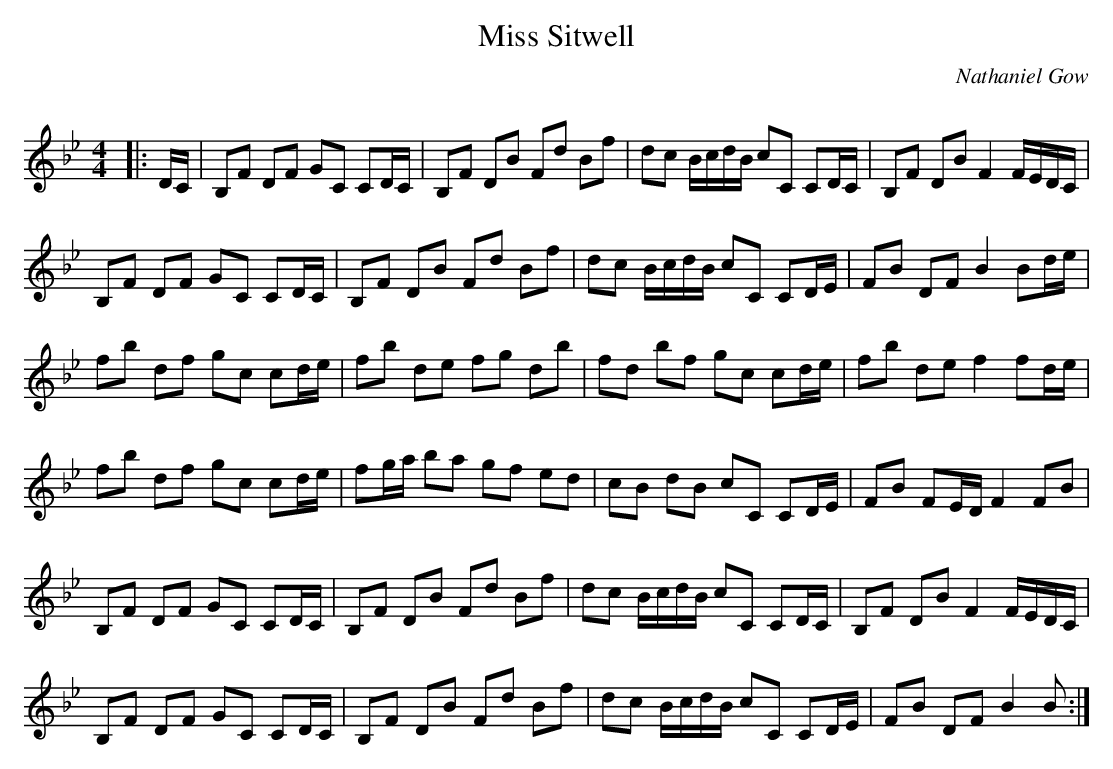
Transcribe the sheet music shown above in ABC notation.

X:1
T: Miss Sitwell
C:Nathaniel Gow
Q: 232
K:Bb
M:4/4
L:1/8
|:D1/2C1/2|B,F DF GC CD1/2C1/2|B,F DB Fd Bf|dc B1/2c1/2d1/2B1/2 cC CD1/2C1/2|B,F DB F2 F1/2E1/2D1/2C1/2|
B,F DF GC CD1/2C1/2|B,F DB Fd Bf|dc B1/2c1/2d1/2B1/2 cC CD1/2E1/2|FB DF B2 Bd1/2e1/2|
fb df gc cd1/2e1/2|fb de fg db|fd bf gc cd1/2e1/2|fb de f2 fd1/2e1/2|
fb df gc cd1/2e1/2|fg1/2a1/2 ba gf ed|cB dB cC CD1/2E1/2|FB FE1/2D1/2 F2 FB|
B,F DF GC CD1/2C1/2|B,F DB Fd Bf|dc B1/2c1/2d1/2B1/2 cC CD1/2C1/2|B,F DB F2 F1/2E1/2D1/2C1/2|
B,F DF GC CD1/2C1/2|B,F DB Fd Bf|dc B1/2c1/2d1/2B1/2 cC CD1/2E1/2|FB DF B2 B:|
